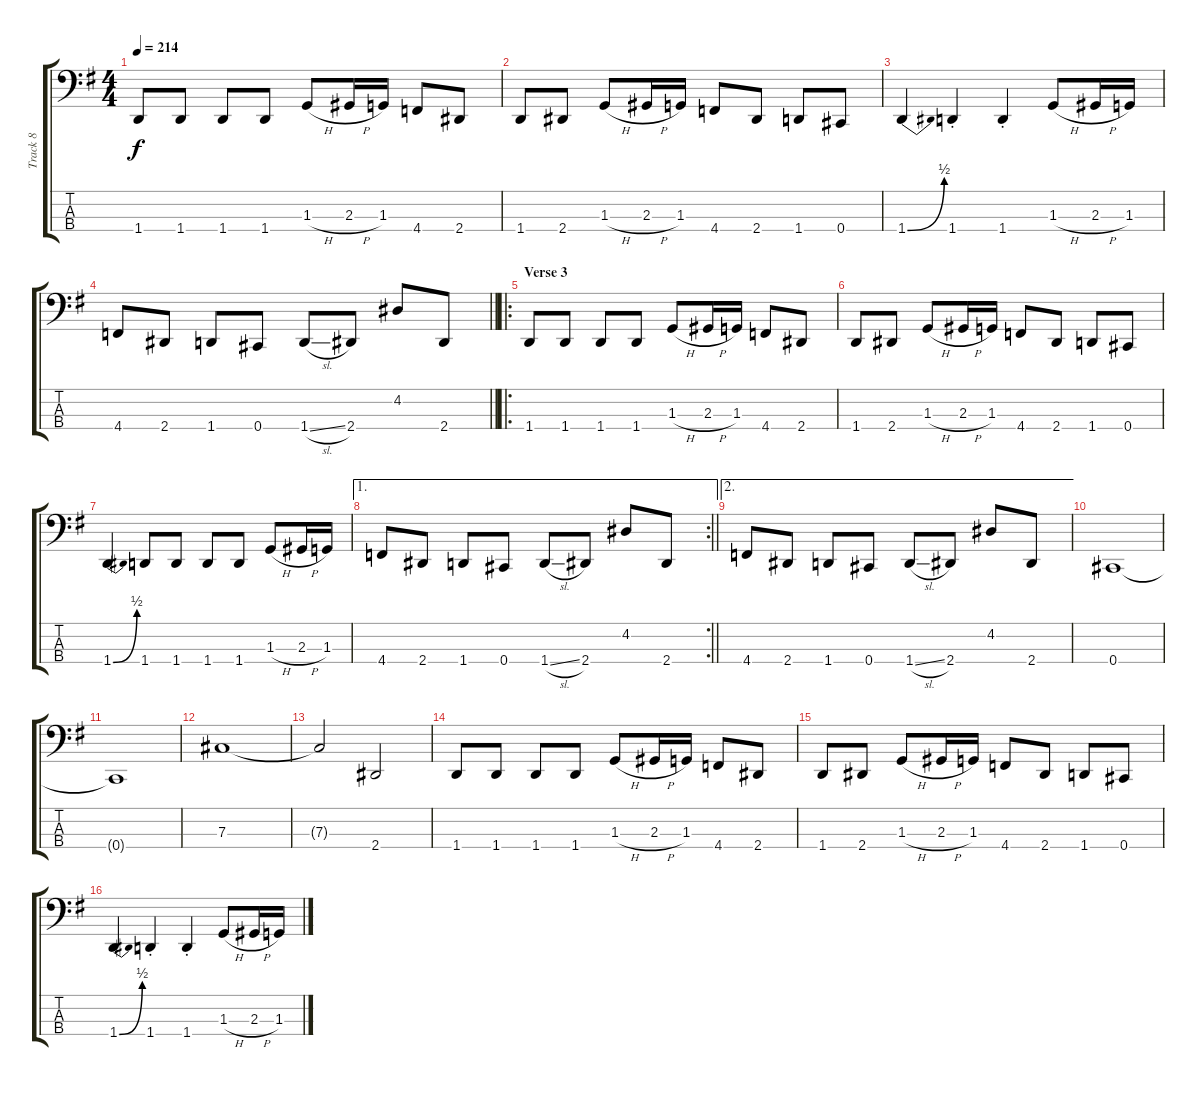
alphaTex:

\track ("Track 8" "Track 8") {instrument electricbasspick}
\staff {score tabs}
\tuning (E2 B1 Gb1 Db1) {hide}
\ts (4 4)
\tempo 214
\clef f4
\ks eminor
1.4.8{dy f} 1.4.8 1.4.8 1.4.8 1.3{h}.8 2.3{h}.16 1.3.16 4.4.8 2.4.8 |
1.4.8 2.4.8 1.3{h}.8 2.3{h}.16 1.3.16 4.4.8 2.4.8 1.4.8 0.4.8 |
1.4{be (bend 0 0 60 2)}.4 1.4{st}.4 1.4{st}.4 1.3{h}.8 2.3{h}.16 1.3.16 |
\barLineRight lightlight
4.4.8 2.4.8 1.4.8 0.4.8 1.4{sl}.8 2.4.8 4.2.8 2.4.8 |
\ro
\section ("" "Verse 3")
1.4.8 1.4.8 1.4.8 1.4.8 1.3{h}.8 2.3{h}.16 1.3.16 4.4.8 2.4.8 |
1.4.8 2.4.8 1.3{h}.8 2.3{h}.16 1.3.16 4.4.8 2.4.8 1.4.8 0.4.8 |
1.4{be (bend 0 0 60 2)}.4 1.4.8 1.4.8 1.4.8 1.4.8 1.3{h}.8 2.3{h}.16 1.3.16 |
\ae 1
\rc 2
\barLineRight lightlight
4.4.8 2.4.8 1.4.8 0.4.8 1.4{sl}.8 2.4.8 4.2.8 2.4.8 |
\ae 2
4.4.8 2.4.8 1.4.8 0.4.8 1.4{sl}.8 2.4.8 4.2.8 2.4.8 |
0.4.1 |
0.4{t}.1 |
7.3.1 |
7.3{t}.2 2.4.2 |
1.4.8 1.4.8 1.4.8 1.4.8 1.3{h}.8 2.3{h}.16 1.3.16 4.4.8 2.4.8 |
1.4.8 2.4.8 1.3{h}.8 2.3{h}.16 1.3.16 4.4.8 2.4.8 1.4.8 0.4.8 |
1.4{be (bend 0 0 60 2)}.4 1.4{st}.4 1.4{st}.4 1.3{h}.8 2.3{h}.16 1.3.16
